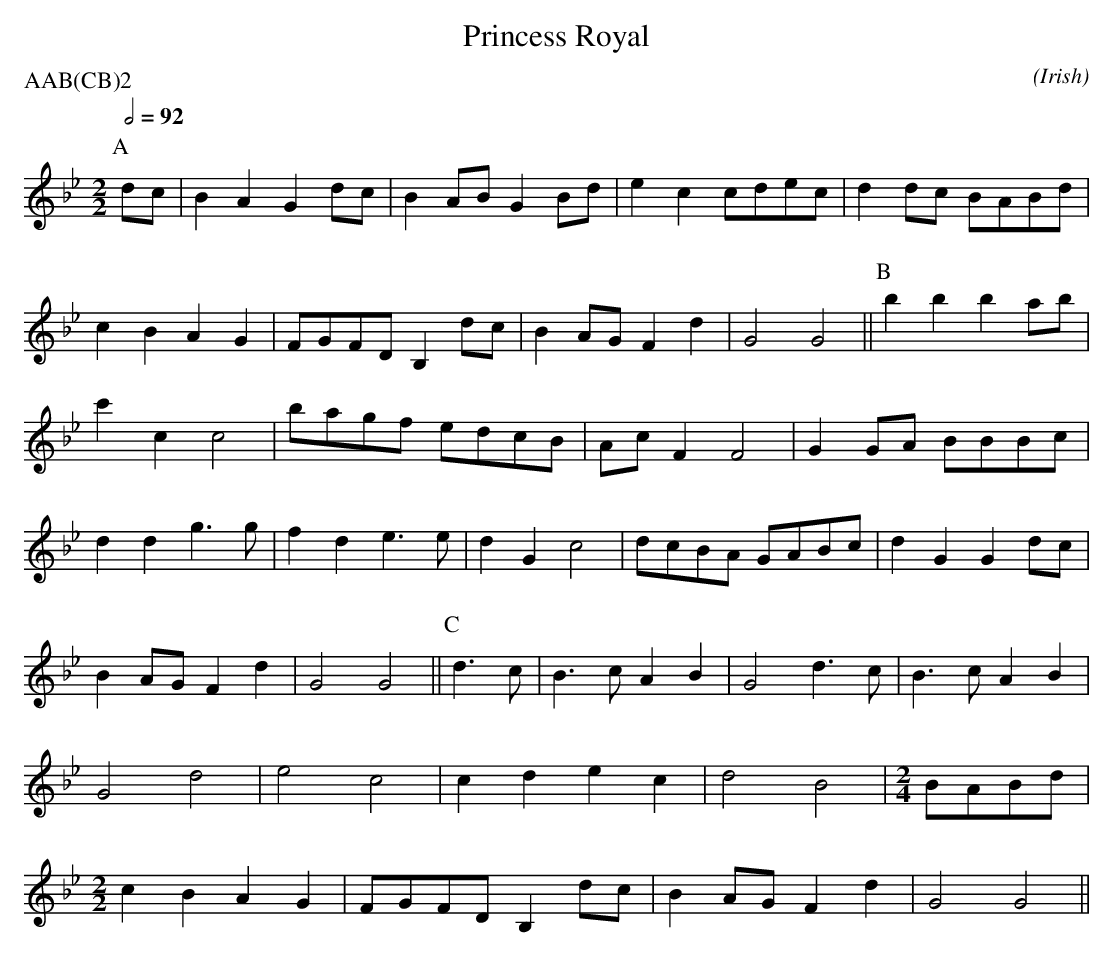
X:1
T:Princess Royal
M:2/2
C:
O:Irish
P:AAB(CB)2
K:Gm
Q:1/2=92
P:A
dc |\
B2 A2 G2 dc | B2 AB  G2  Bd | e2 c2 cdec  | d2 dc BABd |\
c2 B2 A2 G2 | FGFD   B,2 dc | B2 AG F2 d2 | G4    G4   ||\
P:B
b2 b2 b2 ab | c'2 c2 c4     | bagf  edcB  | Ac F2 F4   |\
G2 GA BBBc  | d2 d2  g3  g  | f2 d2 e3 e  | d2 G2 c4   |\
dcBA  GABc  | d2 G2  G2  dc | B2 AG F2 d2 | G4    G4   ||\
P:C
d3 c |\
B3 c  A2 B2 | G4     d3  c  | B3 c  A2 B2 | G4    d4   |\
e4    c4    | c2 d2  e2 c2  | d4    B4    |\
M:2/4
L:1/8
BABd |\
M:2/2
c2 B2 A2 G2 | FGFD   B,2 dc | B2 AG F2 d2 | G4    G4   ||
